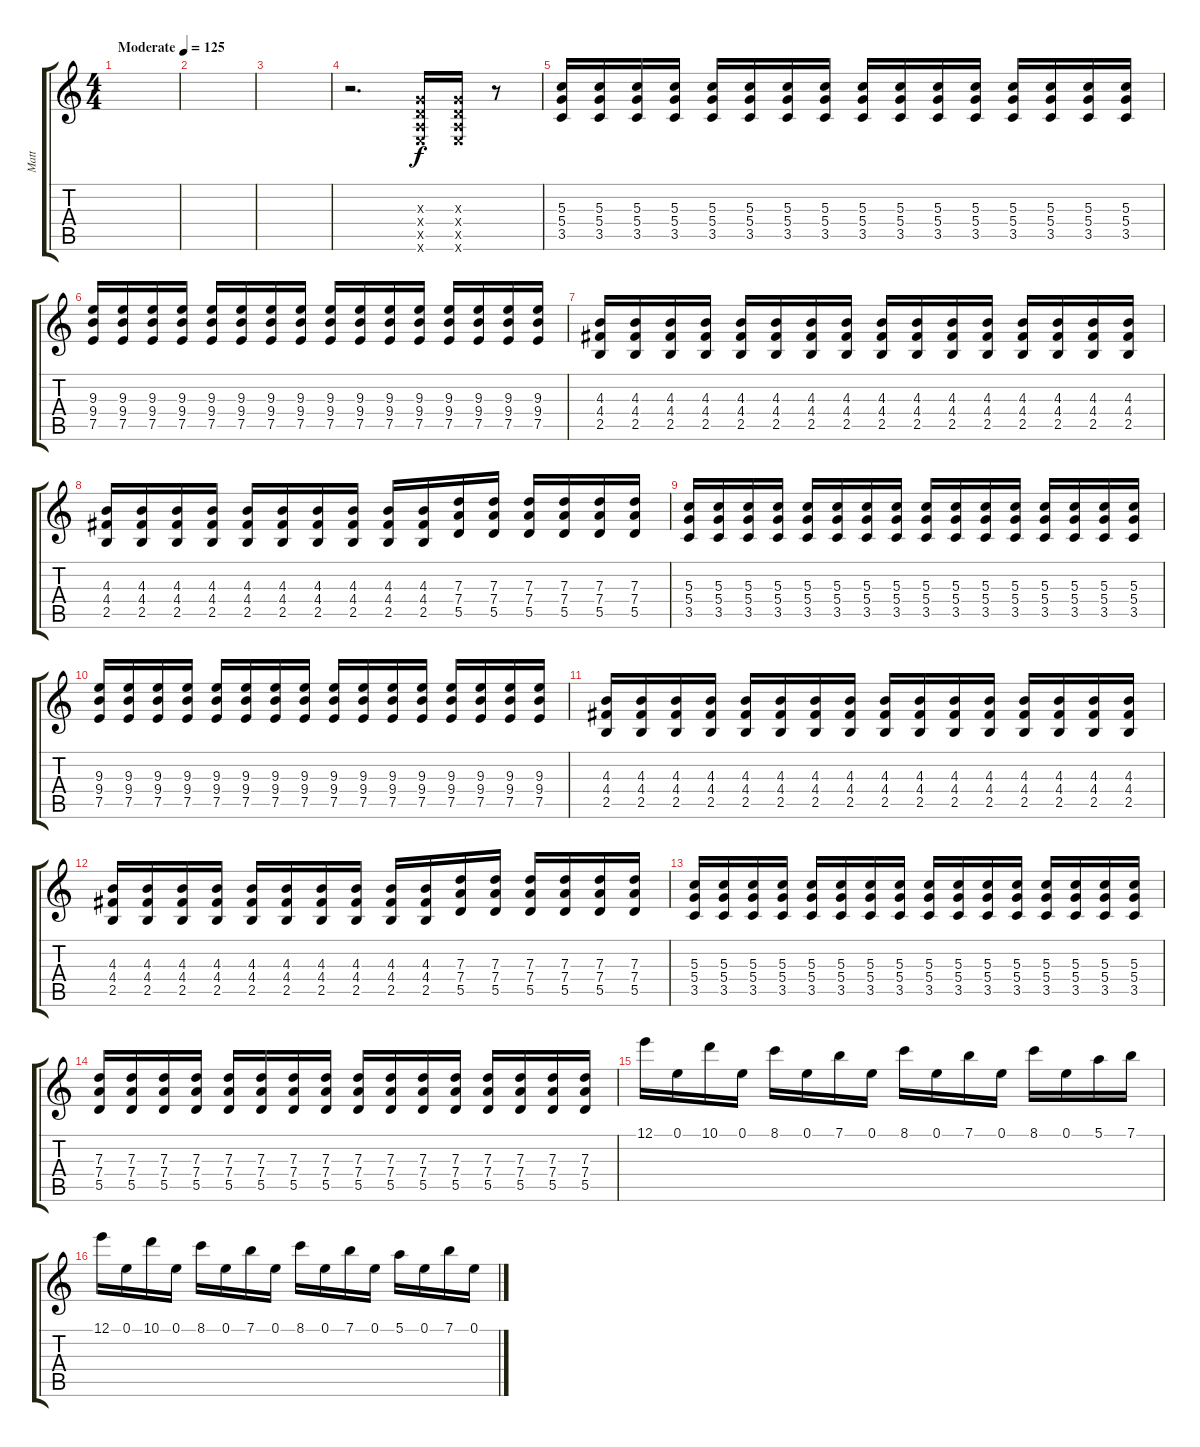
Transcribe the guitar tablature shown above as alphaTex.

\track ("Matt" "Matt") {instrument overdrivenguitar}
\staff {score tabs}
\tuning (E4 B3 G3 D3 A2 E2) {hide}
\ts (4 4)
\tempo (125 "Moderate")
\clef g2
\ks c
|
|
|
r.2{d} (0.3{x} 0.4{x} 0.5{x} 0.6{x}).16 (0.3{x} 0.4{x} 0.5{x} 0.6{x}).16 r.8 |
(5.3 5.4 3.5).16 (5.3 5.4 3.5).16 (5.3 5.4 3.5).16 (5.3 5.4 3.5).16 (5.3 5.4 3.5).16 (5.3 5.4 3.5).16 (5.3 5.4 3.5).16 (5.3 5.4 3.5).16 (5.3 5.4 3.5).16 (5.3 5.4 3.5).16 (5.3 5.4 3.5).16 (5.3 5.4 3.5).16 (5.3 5.4 3.5).16 (5.3 5.4 3.5).16 (5.3 5.4 3.5).16 (5.3 5.4 3.5).16 |
(9.3 9.4 7.5).16 (9.3 9.4 7.5).16 (9.3 9.4 7.5).16 (9.3 9.4 7.5).16 (9.3 9.4 7.5).16 (9.3 9.4 7.5).16 (9.3 9.4 7.5).16 (9.3 9.4 7.5).16 (9.3 9.4 7.5).16 (9.3 9.4 7.5).16 (9.3 9.4 7.5).16 (9.3 9.4 7.5).16 (9.3 9.4 7.5).16 (9.3 9.4 7.5).16 (9.3 9.4 7.5).16 (9.3 9.4 7.5).16 |
(4.3 4.4 2.5).16 (4.3 4.4 2.5).16 (4.3 4.4 2.5).16 (4.3 4.4 2.5).16 (4.3 4.4 2.5).16 (4.3 4.4 2.5).16 (4.3 4.4 2.5).16 (4.3 4.4 2.5).16 (4.3 4.4 2.5).16 (4.3 4.4 2.5).16 (4.3 4.4 2.5).16 (4.3 4.4 2.5).16 (4.3 4.4 2.5).16 (4.3 4.4 2.5).16 (4.3 4.4 2.5).16 (4.3 4.4 2.5).16 |
(4.3 4.4 2.5).16 (4.3 4.4 2.5).16 (4.3 4.4 2.5).16 (4.3 4.4 2.5).16 (4.3 4.4 2.5).16 (4.3 4.4 2.5).16 (4.3 4.4 2.5).16 (4.3 4.4 2.5).16 (4.3 4.4 2.5).16 (4.3 4.4 2.5).16 (7.3 7.4 5.5).16 (7.3 7.4 5.5).16 (7.3 7.4 5.5).16 (7.3 7.4 5.5).16 (7.3 7.4 5.5).16 (7.3 7.4 5.5).16 |
(5.3 5.4 3.5).16 (5.3 5.4 3.5).16 (5.3 5.4 3.5).16 (5.3 5.4 3.5).16 (5.3 5.4 3.5).16 (5.3 5.4 3.5).16 (5.3 5.4 3.5).16 (5.3 5.4 3.5).16 (5.3 5.4 3.5).16 (5.3 5.4 3.5).16 (5.3 5.4 3.5).16 (5.3 5.4 3.5).16 (5.3 5.4 3.5).16 (5.3 5.4 3.5).16 (5.3 5.4 3.5).16 (5.3 5.4 3.5).16 |
(9.3 9.4 7.5).16 (9.3 9.4 7.5).16 (9.3 9.4 7.5).16 (9.3 9.4 7.5).16 (9.3 9.4 7.5).16 (9.3 9.4 7.5).16 (9.3 9.4 7.5).16 (9.3 9.4 7.5).16 (9.3 9.4 7.5).16 (9.3 9.4 7.5).16 (9.3 9.4 7.5).16 (9.3 9.4 7.5).16 (9.3 9.4 7.5).16 (9.3 9.4 7.5).16 (9.3 9.4 7.5).16 (9.3 9.4 7.5).16 |
(4.3 4.4 2.5).16 (4.3 4.4 2.5).16 (4.3 4.4 2.5).16 (4.3 4.4 2.5).16 (4.3 4.4 2.5).16 (4.3 4.4 2.5).16 (4.3 4.4 2.5).16 (4.3 4.4 2.5).16 (4.3 4.4 2.5).16 (4.3 4.4 2.5).16 (4.3 4.4 2.5).16 (4.3 4.4 2.5).16 (4.3 4.4 2.5).16 (4.3 4.4 2.5).16 (4.3 4.4 2.5).16 (4.3 4.4 2.5).16 |
(4.3 4.4 2.5).16 (4.3 4.4 2.5).16 (4.3 4.4 2.5).16 (4.3 4.4 2.5).16 (4.3 4.4 2.5).16 (4.3 4.4 2.5).16 (4.3 4.4 2.5).16 (4.3 4.4 2.5).16 (4.3 4.4 2.5).16 (4.3 4.4 2.5).16 (7.3 7.4 5.5).16 (7.3 7.4 5.5).16 (7.3 7.4 5.5).16 (7.3 7.4 5.5).16 (7.3 7.4 5.5).16 (7.3 7.4 5.5).16 |
(5.3 5.4 3.5).16 (5.3 5.4 3.5).16 (5.3 5.4 3.5).16 (5.3 5.4 3.5).16 (5.3 5.4 3.5).16 (5.3 5.4 3.5).16 (5.3 5.4 3.5).16 (5.3 5.4 3.5).16 (5.3 5.4 3.5).16 (5.3 5.4 3.5).16 (5.3 5.4 3.5).16 (5.3 5.4 3.5).16 (5.3 5.4 3.5).16 (5.3 5.4 3.5).16 (5.3 5.4 3.5).16 (5.3 5.4 3.5).16 |
(7.3 7.4 5.5).16 (7.3 7.4 5.5).16 (7.3 7.4 5.5).16 (7.3 7.4 5.5).16 (7.3 7.4 5.5).16 (7.3 7.4 5.5).16 (7.3 7.4 5.5).16 (7.3 7.4 5.5).16 (7.3 7.4 5.5).16 (7.3 7.4 5.5).16 (7.3 7.4 5.5).16 (7.3 7.4 5.5).16 (7.3 7.4 5.5).16 (7.3 7.4 5.5).16 (7.3 7.4 5.5).16 (7.3 7.4 5.5).16 |
12.1.16 0.1.16 10.1.16 0.1.16 8.1.16 0.1.16 7.1.16 0.1.16 8.1.16 0.1.16 7.1.16 0.1.16 8.1.16 0.1.16 5.1.16 7.1.16 |
12.1.16 0.1.16 10.1.16 0.1.16 8.1.16 0.1.16 7.1.16 0.1.16 8.1.16 0.1.16 7.1.16 0.1.16 5.1.16 0.1.16 7.1.16 0.1.16
